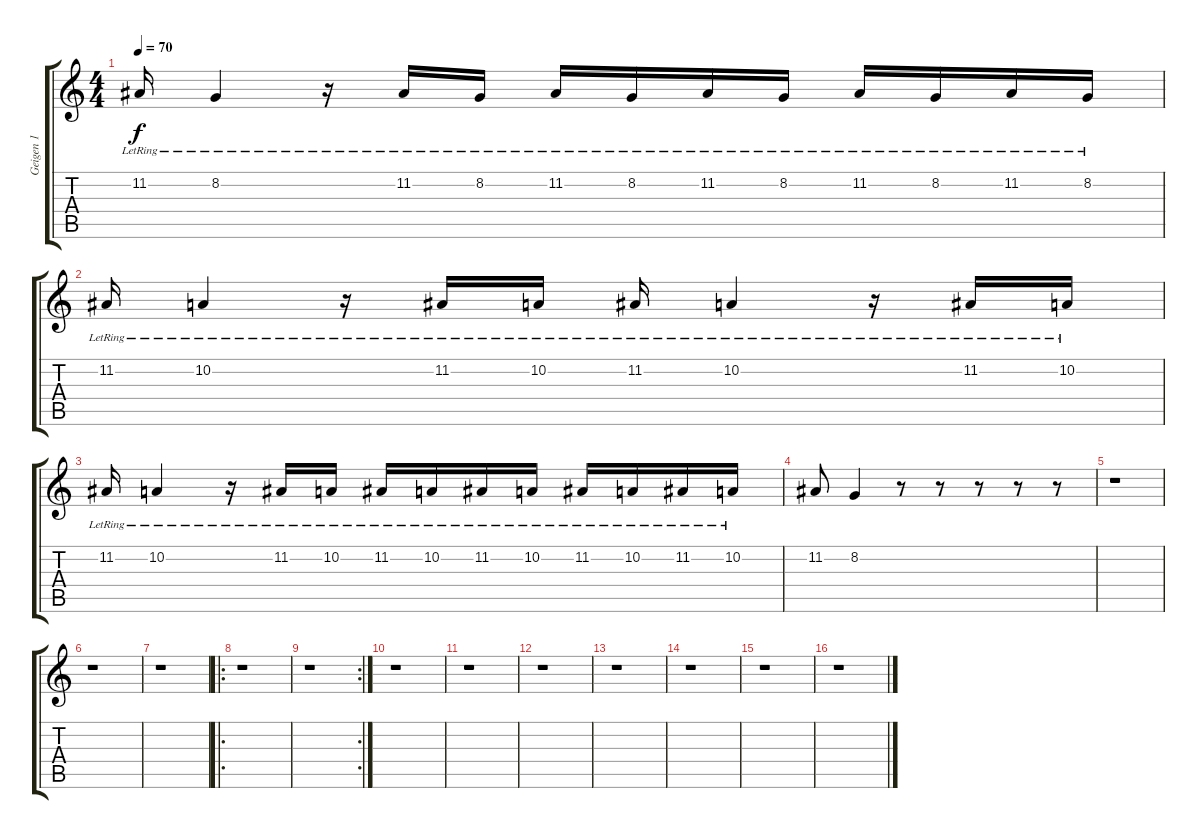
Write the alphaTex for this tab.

\track ("Geigen 1" "Geigen 1") {instrument stringensemble1}
\staff {score tabs}
\tuning (E4 B3 G3 D3 A2 E2) {hide}
\ts (4 4)
\tempo 70
\clef g2
\ks c
11.2{lr}.16{dy f} 8.2{lr}.4 r.16 11.2{lr}.16 8.2{lr}.16 11.2{lr}.16 8.2{lr}.16 11.2{lr}.16 8.2{lr}.16 11.2{lr}.16 8.2{lr}.16 11.2{lr}.16 8.2{lr}.16 |
11.2{lr}.16 10.2{lr}.4 r.16 11.2{lr}.16 10.2{lr}.16 11.2{lr}.16 10.2{lr}.4 r.16 11.2{lr}.16 10.2{lr}.16 |
11.2{lr}.16 10.2{lr}.4 r.16 11.2{lr}.16 10.2{lr}.16 11.2{lr}.16 10.2{lr}.16 11.2{lr}.16 10.2{lr}.16 11.2{lr}.16 10.2{lr}.16 11.2{lr}.16 10.2{lr}.16 |
11.2.8 8.2.4 r.8 r.8 r.8 r.8 r.8 |
r.1 |
r.1 |
r.1 |
\ro
r.1 |
\rc 2
r.1 |
r.1 |
r.1 |
r.1 |
r.1 |
r.1 |
r.1 |
r.1
